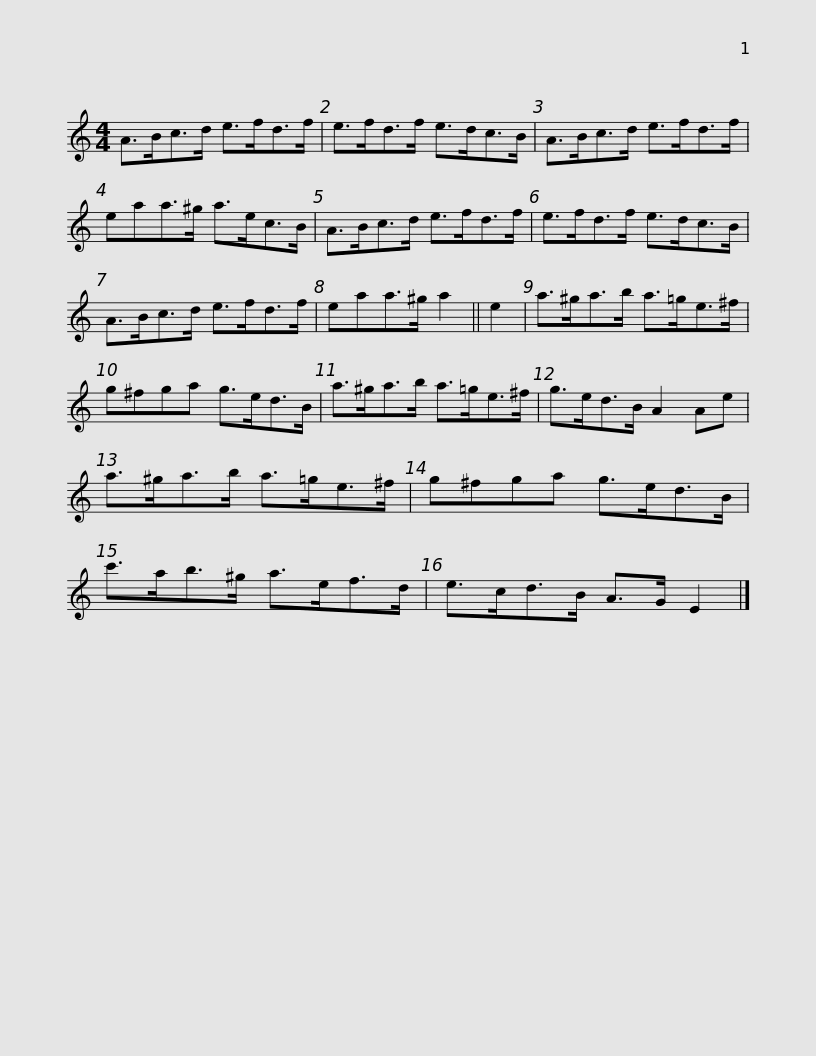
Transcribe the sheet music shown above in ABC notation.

X:1
L:1/8
M:4/4
I:linebreak $
K:C
V:1 treble
V:1
 A>Bc>d e>fd>f | e>fd>f e>dc>B | A>Bc>d e>fd>f | eaa>^g a>ec>B |$ A>Bc>d e>fd>f | %5
 e>fd>f e>dc>B | A>Bc>d e>fd>f | eaa>^g a2 || e2 |$ a>^ga>b a>=ge>^f | %10
 g^fga g>ed>B | a>^ga>b a>=ge>^f | g>ed>B A2 Ae |$ a>^ga>b a>=ge>^f | g^fga g>ed>B | %15
 c'>ab>^g a>ef>d | e>cd>B A>G E2 |] %17
